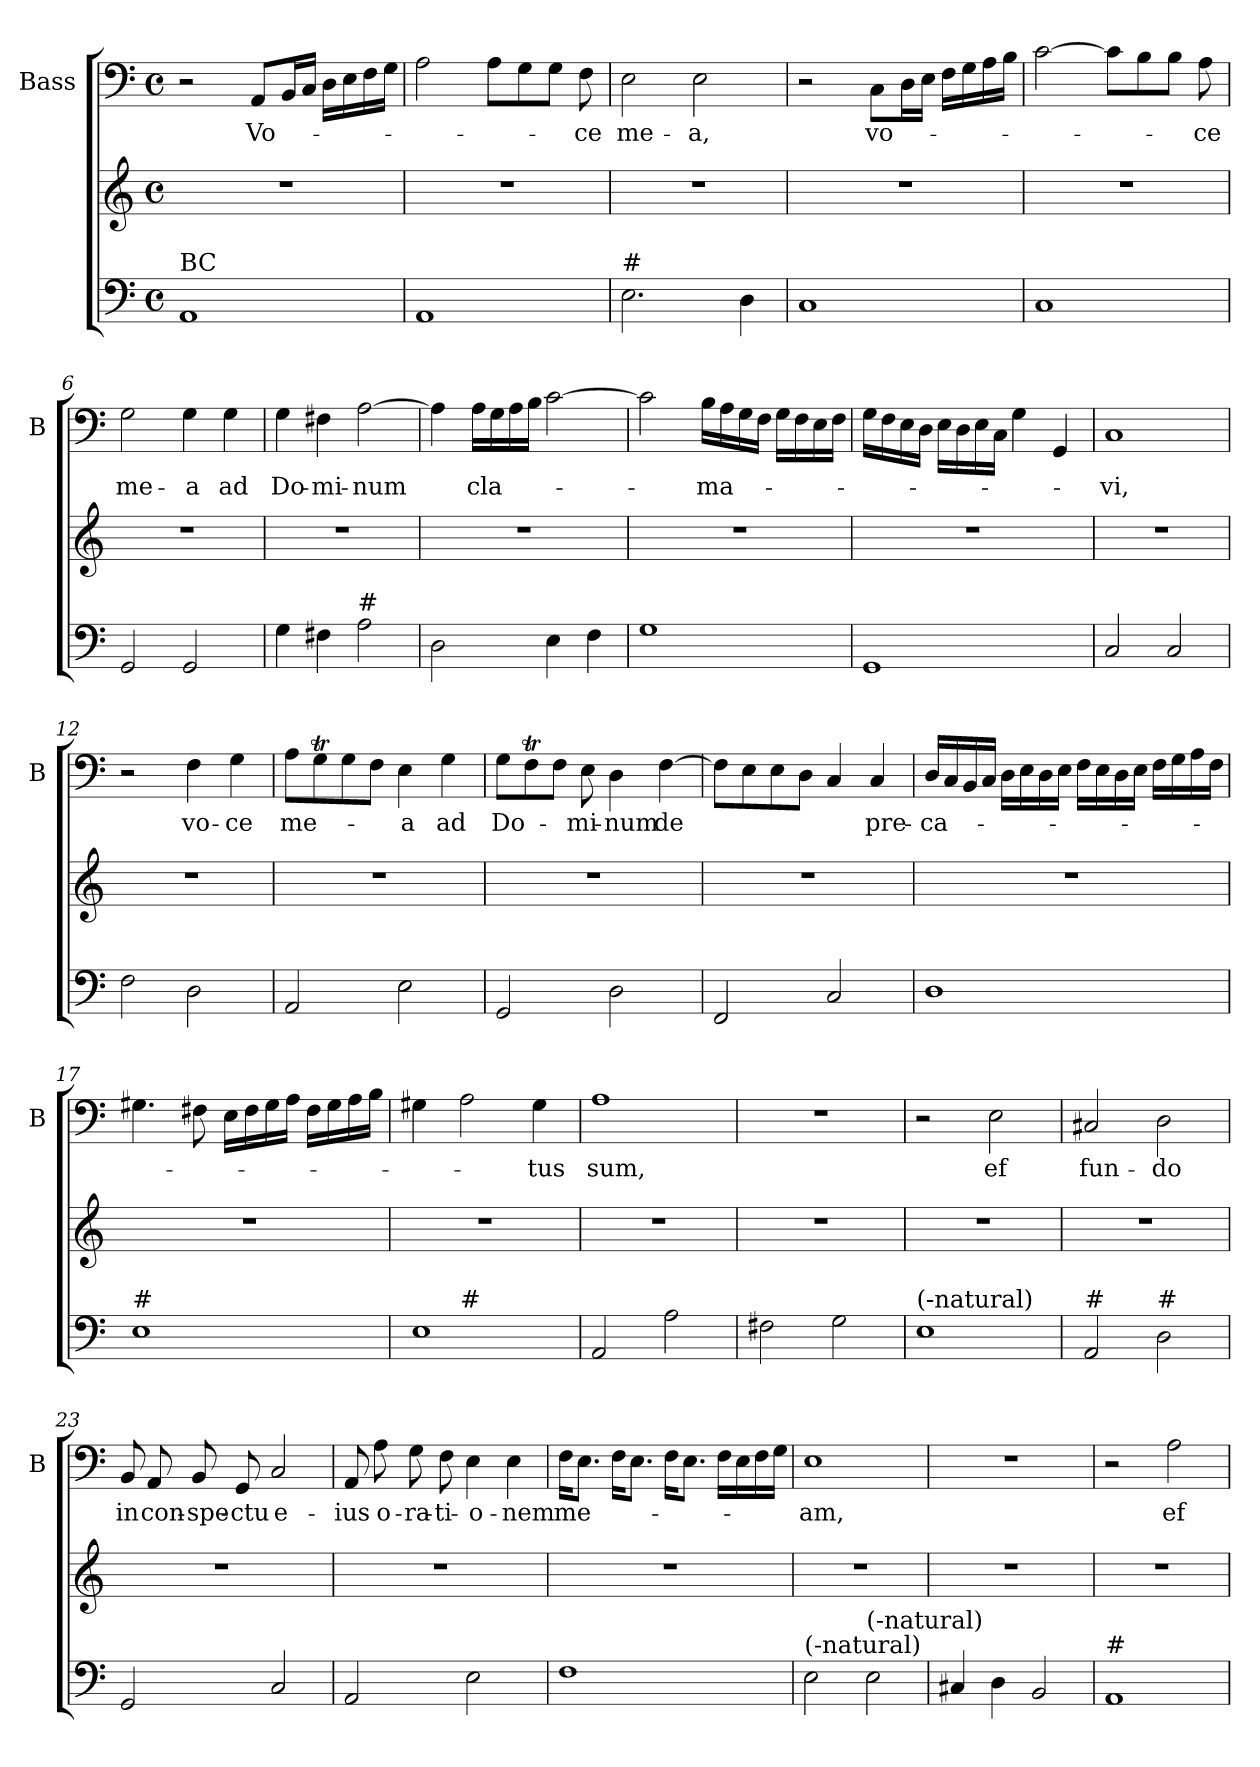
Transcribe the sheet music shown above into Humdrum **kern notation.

**kern	**kern	**kern	**text
*part2	*part2	*part1	*part1
*staff3	*staff2	*staff1	*staff1
*	*	*I"Bass	*
*	*	*I'B	*
*clefF4	*clefG2	*clefF4	*
*k[]	*k[]	*k[]	*
*C:	*C:	*C:	*
*M4/4	*M4/4	*M4/4	*
*met(c)	*met(c)	*met(c)	*
=1	=1	=1	=1
!LO:TX:a:t=BC	!	!	!
1AA	1r	2r	.
!	!	!	!LO:LY:b
.	.	8AA/L	Vo-
.	.	16BB/L	.
.	.	16C/JJ	.
.	.	16D\LL	.
.	.	16E\	.
.	.	16F\	.
.	.	16G\JJ	.
=2	=2	=2	=2
1AA	1r	2A\	.
.	.	8A\L	.
.	.	8G\	.
.	.	8G\J	.
!	!	!	!LO:LY:b
.	.	8F\	-ce
=3	=3	=3	=3
!LO:TX:a:t=#	!	!	!
!	!	!	!LO:LY:b
2.E\	1r	2E\	me-
!	!	!	!LO:LY:b
.	.	2E\	-a,
4D\	.	.	.
=4	=4	=4	=4
1C	1r	2r	.
!	!	!	!LO:LY:b
.	.	8C\L	vo-
.	.	16D\L	.
.	.	16E\JJ	.
.	.	16F\LL	.
.	.	16G\	.
.	.	16A\	.
.	.	16B\JJ	.
!!LO:LB:g=z
=5	=5	=5	=5
1C	1r	[2c\	.
.	.	8c\L]	.
.	.	8B\	.
.	.	8B\J	.
!	!	!	!LO:LY:b
.	.	8A\	-ce
=6	=6	=6	=6
!	!	!	!LO:LY:b
2GG/	1r	2G\	me-
!	!	!	!LO:LY:b
2GG/	.	4G\	-a
!	!	!	!LO:LY:b
.	.	4G\	ad
=7	=7	=7	=7
!	!	!	!LO:LY:b
4G\	1r	4G\	Do-
!	!	!	!LO:LY:b
4F#X\	.	4F#X\	-mi-
!LO:TX:a:t=#	!	!	!
!	!	!	!LO:LY:b
2A\	.	[2A\	-num
=8	=8	=8	=8
2D\	1r	4A\]	.
!	!	!	!LO:LY:b
.	.	16A\LL	cla-
.	.	16G\	.
.	.	16A\	.
.	.	16B\JJ	.
4E\	.	[2c\	.
4F\	.	.	.
!!LO:LB:g=z
=9	=9	=9	=9
1G	1r	2c\]	.
!	!	!	!LO:LY:b
.	.	16B\LL	-ma-
.	.	16A\	.
.	.	16G\	.
.	.	16F\JJ	.
.	.	16G\LL	.
.	.	16F\	.
.	.	16E\	.
.	.	16F\JJ	.
=10	=10	=10	=10
1GG	1r	16G\LL	.
.	.	16F\	.
.	.	16E\	.
.	.	16D\JJ	.
.	.	16E\LL	.
.	.	16D\	.
.	.	16E\	.
.	.	16C\JJ	.
.	.	4G\	.
.	.	4GG/	.
=11	=11	=11	=11
!	!	!	!LO:LY:b
2C/	1r	1C	-vi,
2C/	.	.	.
=12	=12	=12	=12
2F\	1r	2r	.
!	!	!	!LO:LY:b
2D\	.	4F\	vo-
!	!	!	!LO:LY:b
.	.	4G\	-ce
!!LO:PB:g=z
=13	=13	=13	=13
!	!	!	!LO:LY:b
2AA/	1r	8A\L	me-
.	.	8GT\	.
.	.	8G\	.
.	.	8F\J	.
!	!	!	!LO:LY:b
2E\	.	4E\	-a
!	!	!	!LO:LY:b
.	.	4G\	ad
=14	=14	=14	=14
!	!	!	!LO:LY:b
2GG/	1r	8G\L	Do-
.	.	8FT\	.
.	.	8F\J	.
!	!	!	!LO:LY:b
.	.	8E\	-mi-
!	!	!	!LO:LY:b
2D\	.	4D\	-num
!	!	!	!LO:LY:b
.	.	[4F\	de
=15	=15	=15	=15
2FF/	1r	8F\L]	.
.	.	8E\	.
.	.	8E\	.
.	.	8D\J	.
2C/	.	4C/	.
!	!	!	!LO:LY:b
.	.	4C/	pre-
=16	=16	=16	=16
!	!	!	!LO:LY:b
1D	1r	16D/LL	-ca-
.	.	16C/	.
.	.	16BB/	.
.	.	16C/JJ	.
.	.	16D\LL	.
.	.	16E\	.
.	.	16D\	.
.	.	16E\JJ	.
.	.	16F\LL	.
.	.	16E\	.
.	.	16D\	.
.	.	16E\JJ	.
.	.	16F\LL	.
.	.	16G\	.
.	.	16A\	.
.	.	16F\JJ	.
!!LO:LB:g=z
=17	=17	=17	=17
!LO:TX:a:t=#	!	!	!
1E	1r	4.G#X\	.
.	.	8F#X\	.
.	.	16E\LL	.
.	.	16F#\	.
.	.	16G#\	.
.	.	16A\JJ	.
.	.	16F#\LL	.
.	.	16G#\	.
.	.	16A\	.
.	.	16B\JJ	.
=18	=18	=18	=18
*^	*	*	*
1E	4ryy	1r	4G#X\	.
!	!LO:TX:a:t=#	!	!	!
.	2.ryy	.	2A\	.
!	!	!	!	!LO:LY:b
.	.	.	4G#\	-tus
=19	=19	=19	=19	=19
!LO:TX:a:t=#	!	!	!	!
!	!	!	!	!LO:LY:b
*v	*v	*	*	*
2AA/	1r	1A	sum,
2A\	.	.	.
=20	=20	=20	=20
2F#X\	1r	1r	.
2G\	.	.	.
=21	=21	=21	=21
!LO:TX:a:t=(-natural)	!	!	!
1E	1r	2r	.
!	!	!	!LO:LY:b
.	.	2E\	ef
=22	=22	=22	=22
!LO:TX:a:t=#	!	!	!
!	!	!	!LO:LY:b
2AA/	1r	2C#X/	fun-
!LO:TX:a:t=#	!	!	!
!	!	!	!LO:LY:b
2D\	.	2D\	-do
!!LO:LB:g=z
=23	=23	=23	=23
!	!	!	!LO:LY:b
2GG/	1r	8BB/	in
!	!	!	!LO:LY:b
.	.	8AA/	con-
!	!	!	!LO:LY:b
.	.	8BB/	-spe-
!	!	!	!LO:LY:b
.	.	8GG/	-ctu
!	!	!	!LO:LY:b
2C/	.	2C/	e-
=24	=24	=24	=24
!	!	!	!LO:LY:b
2AA/	1r	8AA/	-ius
!	!	!	!LO:LY:b
.	.	8A\	o-
!	!	!	!LO:LY:b
.	.	8G\	-ra-
!	!	!	!LO:LY:b
.	.	8F\	-ti-
!	!	!	!LO:LY:b
2E\	.	4E\	-o-
!	!	!	!LO:LY:b
.	.	4E\	-nem
=25	=25	=25	=25
!	!	!	!LO:LY:b
1F	1r	16F\KL	me-
.	.	8.E\J	.
.	.	16F\KL	.
.	.	8.E\J	.
.	.	16F\KL	.
.	.	8.E\J	.
.	.	16F\LL	.
.	.	16E\	.
.	.	16F\	.
.	.	16G\JJ	.
=26	=26	=26	=26
!LO:TX:a:t=(-natural)	!	!	!
!	!	!	!LO:LY:b
2E\	1r	1E	-am,
!LO:TX:a:t=(-natural)	!	!	!
2E\	.	.	.
!!LO:LB:g=z
=27	=27	=27	=27
4C#X/	1r	1r	.
4D\	.	.	.
2BB/	.	.	.
=28	=28	=28	=28
!LO:TX:a:t=#	!	!	!
1AA	1r	2r	.
!	!	!	!LO:LY:b
.	.	2A\	ef-
=	=	=	=
*-	*-	*-	*-
